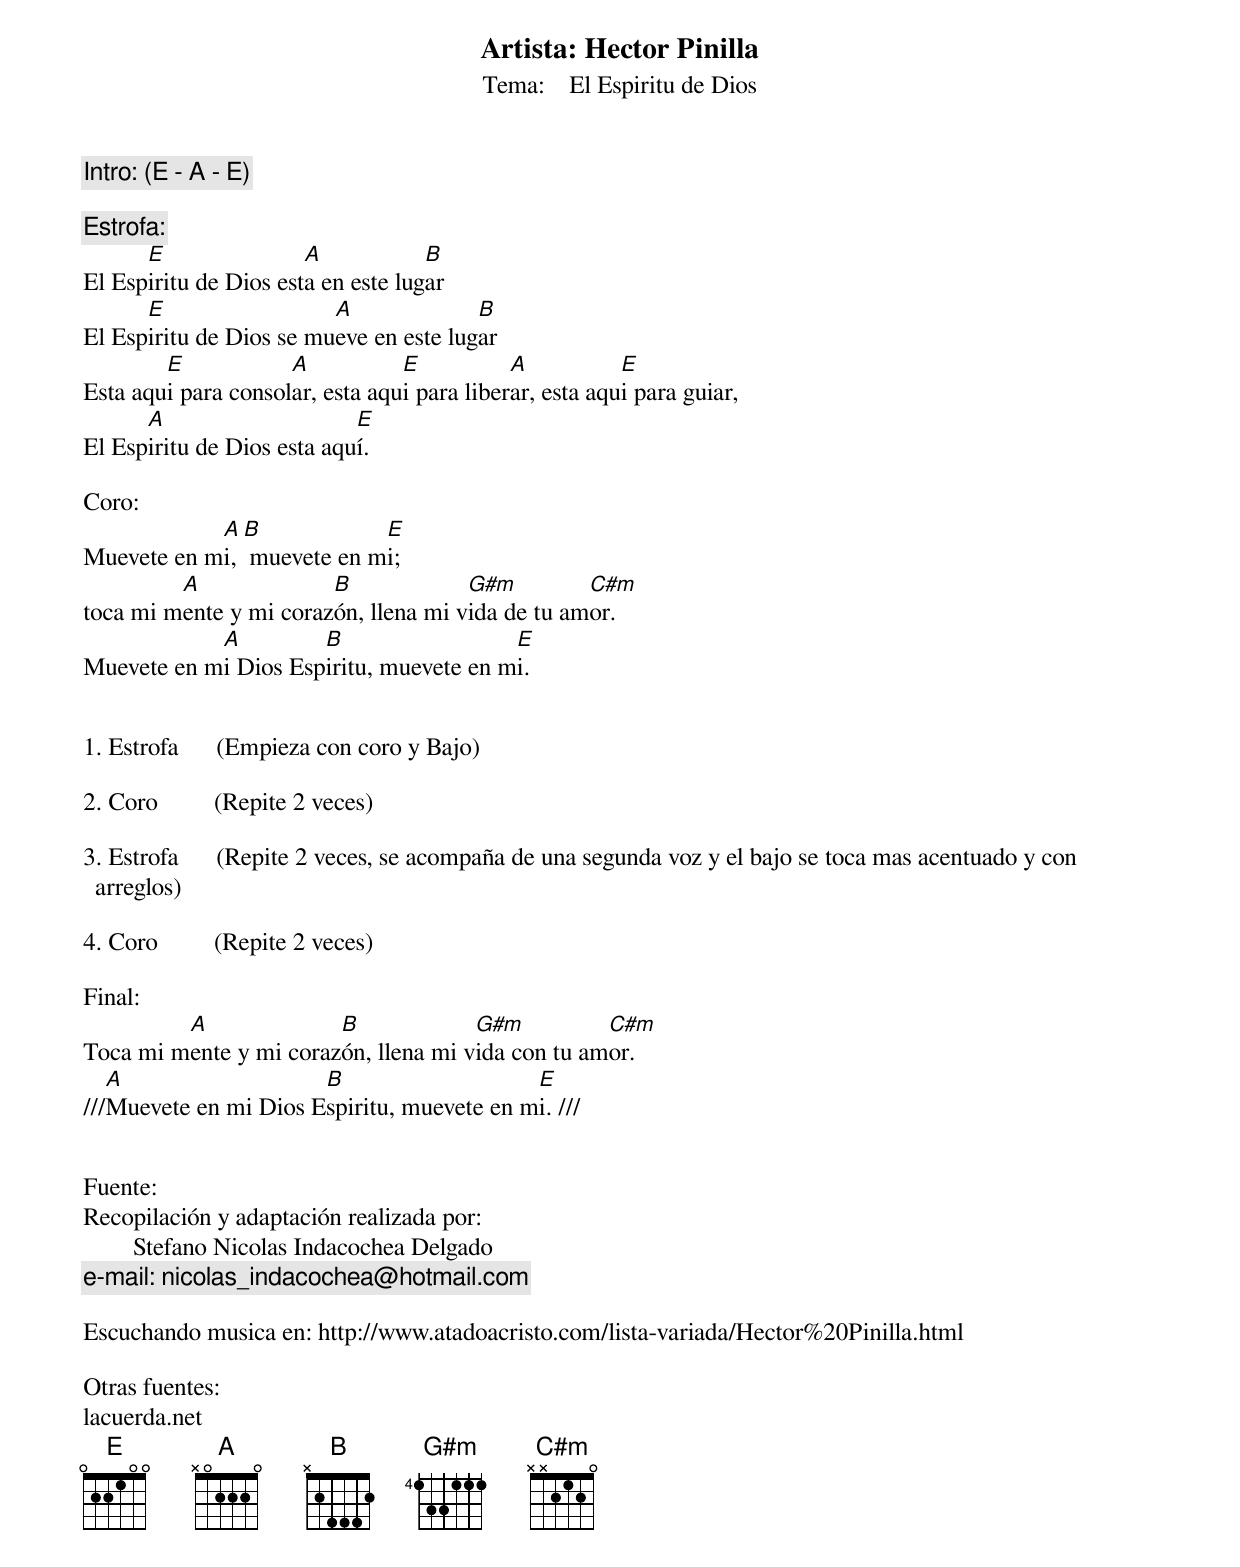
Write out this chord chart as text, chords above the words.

Artista: Hector Pinilla
Tema:    El Espiritu de Dios

Intro: (E - A - E)

Estrofa:
      E                A            B
El Espiritu de Dios esta en este lugar
      E                  A              B
El Espiritu de Dios se mueve en este lugar
        E            A           E           A           E
Esta aqui para consolar, esta aqui para liberar, esta aqui para guiar,
      A                     E
El Espiritu de Dios esta aquí.

Coro:
            A B            E
Muevete en mi, muevete en mi;
         A              B             G#m         C#m
toca mi mente y mi corazón, llena mi vida de tu amor.
            A         B                  E
Muevete en mi Dios Espiritu, muevete en mi.


1. Estrofa	(Empieza con coro y Bajo)

2. Coro		(Repite 2 veces)

3. Estrofa	(Repite 2 veces, se acompaña de una segunda voz y el bajo se toca mas acentuado y con arreglos)

4. Coro		(Repite 2 veces)

Final:
         A              B             G#m          C#m
Toca mi mente y mi corazón, llena mi vida con tu amor.
   A                   B                    E
///Muevete en mi Dios Espiritu, muevete en mi. ///


Fuente:
Recopilación y adaptación realizada por:
	Stefano Nicolas Indacochea Delgado
e-mail:	nicolas_indacochea@hotmail.com

Escuchando musica en: http://www.atadoacristo.com/lista-variada/Hector%20Pinilla.html

Otras fuentes:
lacuerda.net
